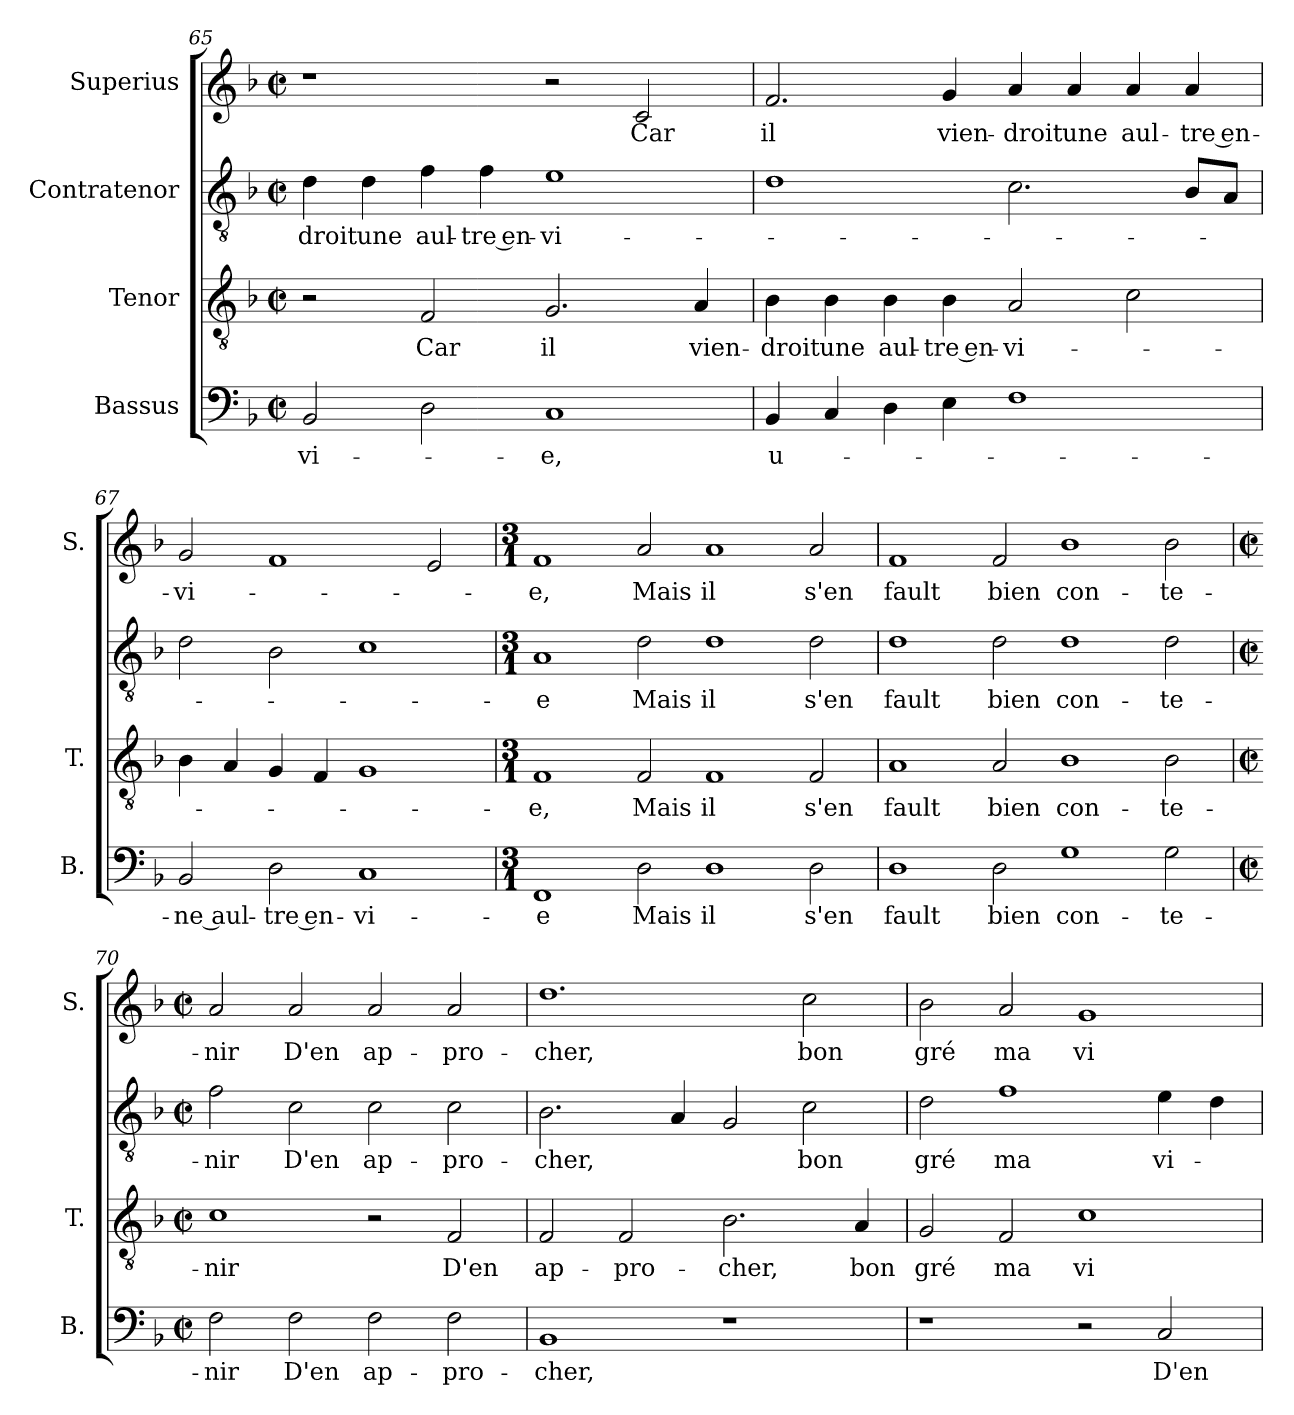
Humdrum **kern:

**kern	**text	**kern	**text	**kern	**text	**kern	**text
*part4	*part4	*part3	*part3	*part2	*part2	*part1	*part1
*staff4	*staff4	*staff3	*staff3	*staff2	*staff2	*staff1	*staff1
*I"Bassus	*	*I"Tenor	*	*I"Contratenor	*	*I"Superius	*
*I'B.	*	*I'T.	*	*	*	*I'S.	*
*clefF4	*	*clefGv2	*	*clefGv2	*	*clefG2	*
*k[b-]	*	*k[b-]	*	*k[b-]	*	*k[b-]	*
*F:	*	*F:	*	*F:	*	*F:	*
*M2/2	*	*M2/2	*	*M2/2	*	*M2/2	*
*met(c|)	*	*met(c|)	*	*met(c|)	*	*met(c|)	*
=65	=65	=65	=65	=65	=65	=65	=65
2BB-/	-vi-	2r	.	4d\	-droit	1r	.
.	.	.	.	4d\	une	.	.
2D\	.	2F/	Car	4f\	aul-	.	.
.	.	.	.	4f\	-tre en-	.	.
1C/	-e,	2.G/	il	1e\	-vi-	2r	.
.	.	.	.	.	.	2c/	Car
.	.	4A/	vien-	.	.	.	.
=66	=66	=66	=66	=66	=66	=66	=66
4BB-/	u-	4B-\	-droit	1d\	.	2.f/	il
4C/	.	4B-\	une	.	.	.	.
4D\	.	4B-\	aul-	.	.	.	.
4E\	.	4B-\	-tre en-	.	.	4g/	vien-
1F\	.	2A/	-vi-	2.c\	.	4a/	-droit
.	.	.	.	.	.	4a/	une
.	.	2c\	.	.	.	4a/	aul-
.	.	.	.	8B-/L	.	4a/	-tre en-
.	.	.	.	8A/J	.	.	.
!!LO:PB:g=z
=67	=67	=67	=67	=67	=67	=67	=67
2BB-/	-ne aul-	4B-\	.	2d\	.	2g/	-vi-
.	.	4A/	.	.	.	.	.
2D\	-tre en-	4G/	.	2B-\	.	1f/	.
.	.	4F/	.	.	.	.	.
1C/	-vi-	1G/	.	1c\	.	.	.
.	.	.	.	.	.	2e/	.
=68	=68	=68	=68	=68	=68	=68	=68
*M3/1	*	*M3/1	*	*M3/1	*	*M3/1	*
1FF/	-e	1F/	-e,	1A/	-e	1f/	-e,
2D\	Mais	2F/	Mais	2d\	Mais	2a/	Mais
1D\	il	1F/	il	1d\	il	1a/	il
2D\	s'en	2F/	s'en	2d\	s'en	2a/	s'en
=69	=69	=69	=69	=69	=69	=69	=69
1D\	fault	1A/	fault	1d\	fault	1f/	fault
2D\	bien	2A/	bien	2d\	bien	2f/	bien
1G\	con-	1B-\	con-	1d\	con-	1b-\	con-
2G\	-te-	2B-\	-te-	2d\	-te-	2b-\	-te-
=70	=70	=70	=70	=70	=70	=70	=70
*M2/2	*	*M2/2	*	*M2/2	*	*M2/2	*
*met(c|)	*	*met(c|)	*	*met(c|)	*	*met(c|)	*
2F\	-nir	1c\	-nir	2f\	-nir	2a/	-nir
2F\	D'en	.	.	2c\	D'en	2a/	D'en
2F\	ap-	2r	.	2c\	ap-	2a/	ap-
2F\	-pro-	2F/	D'en	2c\	-pro-	2a/	-pro-
!!LO:LB:g=z
=71	=71	=71	=71	=71	=71	=71	=71
1BB-/	-cher,	2F/	ap-	2.B-\	-cher,	1.dd\	-cher,
.	.	2F/	-pro-	.	.	.	.
.	.	.	.	4A/	.	.	.
1r	.	2.B-\	-cher,	2G/	.	.	.
.	.	.	.	2c\	bon	2cc\	bon
.	.	4A/	bon	.	.	.	.
=72	=72	=72	=72	=72	=72	=72	=72
1r	.	2G/	gré	2d\	gré	2b-\	gré
.	.	2F/	ma	1f\	ma	2a/	ma
2r	.	1c\	vi-	.	.	1g/	vi-
2C/	D'en	.	.	4e\	vi-	.	.
.	.	.	.	4d\	.	.	.
=	=	=	=	=	=	=	=
*-	*-	*-	*-	*-	*-	*-	*-
